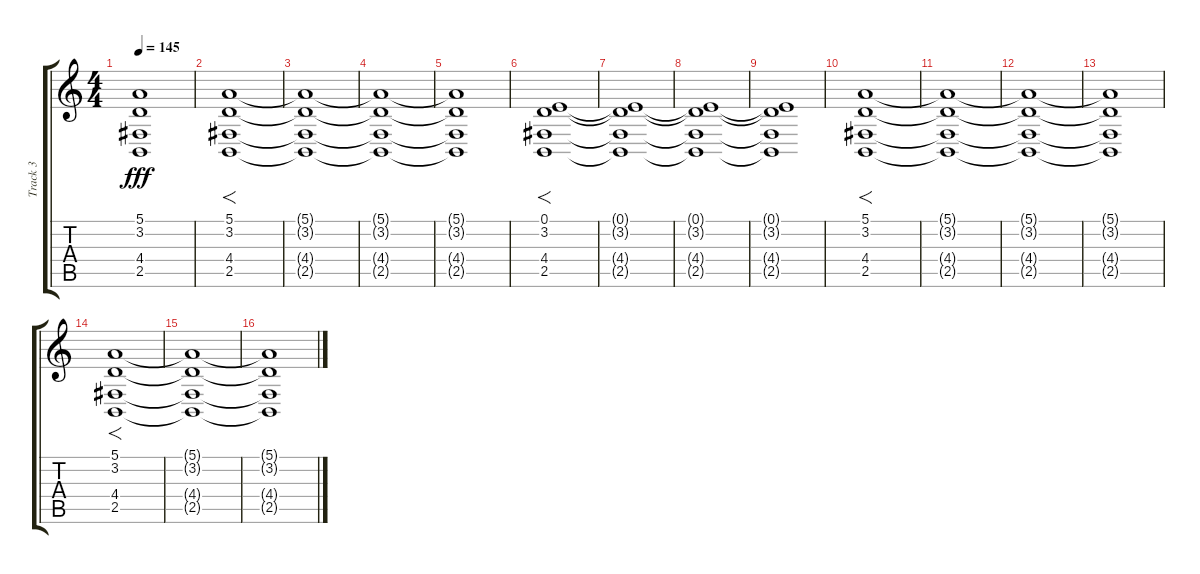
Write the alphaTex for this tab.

\track ("Track 3" "Track 3") {instrument fx7echoes}
\staff {score tabs}
\tuning (E4 B3 G3 D3 A2 D2) {hide}
\ts (4 4)
\tempo 145
\clef g2
\ks c
(5.1{t} 3.2{t} 4.4{t} 2.5{t}).1{dy fff} |
(5.1 3.2 4.4 2.5).1{f} |
(5.1{t} 3.2{t} 4.4{t} 2.5{t}).1 |
(5.1{t} 3.2{t} 4.4{t} 2.5{t}).1 |
(5.1{t} 3.2{t} 4.4{t} 2.5{t}).1 |
(0.1 3.2 4.4 2.5).1{f} |
(0.1{t} 3.2{t} 4.4{t} 2.5{t}).1 |
(0.1{t} 3.2{t} 4.4{t} 2.5{t}).1 |
(0.1{t} 3.2{t} 4.4{t} 2.5{t}).1 |
(5.1 3.2 4.4 2.5).1{f} |
(5.1{t} 3.2{t} 4.4{t} 2.5{t}).1 |
(5.1{t} 3.2{t} 4.4{t} 2.5{t}).1 |
(5.1{t} 3.2{t} 4.4{t} 2.5{t}).1 |
(5.1 3.2 4.4 2.5).1{f} |
(5.1{t} 3.2{t} 4.4{t} 2.5{t}).1 |
(5.1{t} 3.2{t} 4.4{t} 2.5{t}).1
